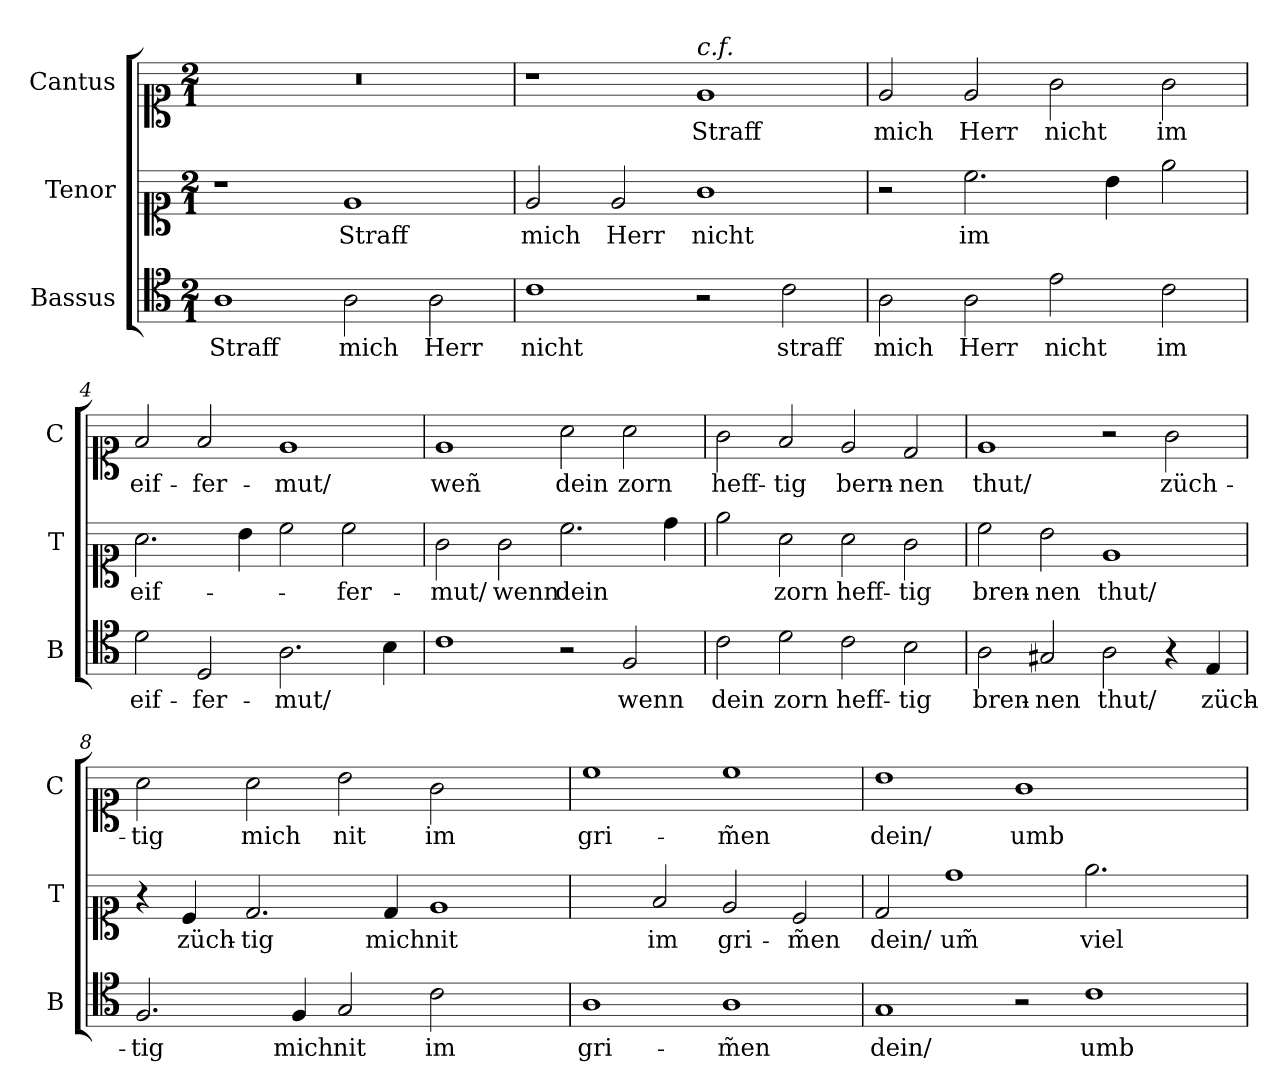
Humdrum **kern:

**kern	**text	**kern	**text	**kern	**text
*part3	*part3	*part2	*part2	*part1	*part1
*staff3	*staff3	*staff2	*staff2	*staff1	*staff1
*I"Bassus	*	*I"Tenor	*	*I"Cantus	*
*I'B	*	*I'T	*	*I'C	*
*clefC4	*	*clefC1	*	*clefC1	*
*k[]	*	*k[]	*	*k[]	*
*E:phr	*	*E:phr	*	*E:phr	*
*M2/1	*	*M2/1	*	*M2/1	*
*MM180	*	*MM180	*	*MM180	*
=1	=1	=1	=1	=1	=1
1A	Straff	1r	.	0r	.
2A	mich	1e	Straff	.	.
2A	Herr	.	.	.	.
=2	=2	=2	=2	=2	=2
1c	nicht	2e	mich	1r	.
.	.	2e	Herr	.	.
!	!	!	!	!LO:TX:a:i:t=c.f.	!
2r	.	1g	nicht	1e	Straff
!	!LO:LY:i	!	!	!	!
2c	straff	.	.	.	.
=3	=3	=3	=3	=3	=3
!	!LO:LY:i	!	!	!	!
2A	mich	2r	.	2e	mich
!	!LO:LY:i	!	!	!	!
2A	Herr	2.cc	im	2e	Herr
!	!LO:LY:i	!	!	!	!
2e	nicht	.	.	2g	nicht
.	.	4b	.	.	.
2c	im	2ee	.	2g	im
=4	=4	=4	=4	=4	=4
2d	eif-	2.a	eif-	2f	eif-
2D	-fer-	.	.	2f	-fer-
.	.	4b	.	.	.
2.A	-mut/	2cc	.	1e	-mut/
.	.	2cc	-fer-	.	.
4B	.	.	.	.	.
=5	=5	=5	=5	=5	=5
1c	.	2g	-mut/	1e	weñ
.	.	2g	wenn	.	.
2r	.	2.cc	dein	2a	dein
2F	wenn	.	.	2a	zorn
.	.	4dd	.	.	.
=6	=6	=6	=6	=6	=6
2c	dein	2ee	.	2g	heff-
2d	zorn	2a	zorn	2f	-tig
2c	heff-	2a	heff-	2e	bern-
2B	-tig	2g	-tig	2d	-nen
=7	=7	=7	=7	=7	=7
2A	bren-	2cc	bren-	1e	thut/
2G#X	-nen	2b	-nen	.	.
2A	thut/	1e	thut/	2r	.
4r	.	.	.	2g	züch-
4E	züch-	.	.	.	.
=8	=8	=8	=8	=8	=8
2.F	-tig	4r	.	2a	-tig
.	.	4c	züch-	.	.
.	.	2.d	-tig	2a	mich
4F	mich	.	.	.	.
2G	nit	.	.	2b	nit
.	.	4d	mich	.	.
2c	im	1e	nit	2g	im
2ryy	.	.	.	2ryy	.
=9	=9	=9	=9	=9	=9
1A	gri-	2ryy	.	1cc	gri-
.	.	2f	im	.	.
1A	-m̃en	2e	gri-	1cc	-m̃en
.	.	2c	-m̃en	.	.
=10	=10	=10	=10	=10	=10
1G	dein/	2d	dein/	1b	dein/
.	.	1dd	um̃	.	.
2r	.	.	.	1g	umb
1c	umb	2.ee	viel	.	.
.	.	.	.	2ryy	.
.	.	4ryy	.	.	.
=	=	=	=	=	=
*-	*-	*-	*-	*-	*-
